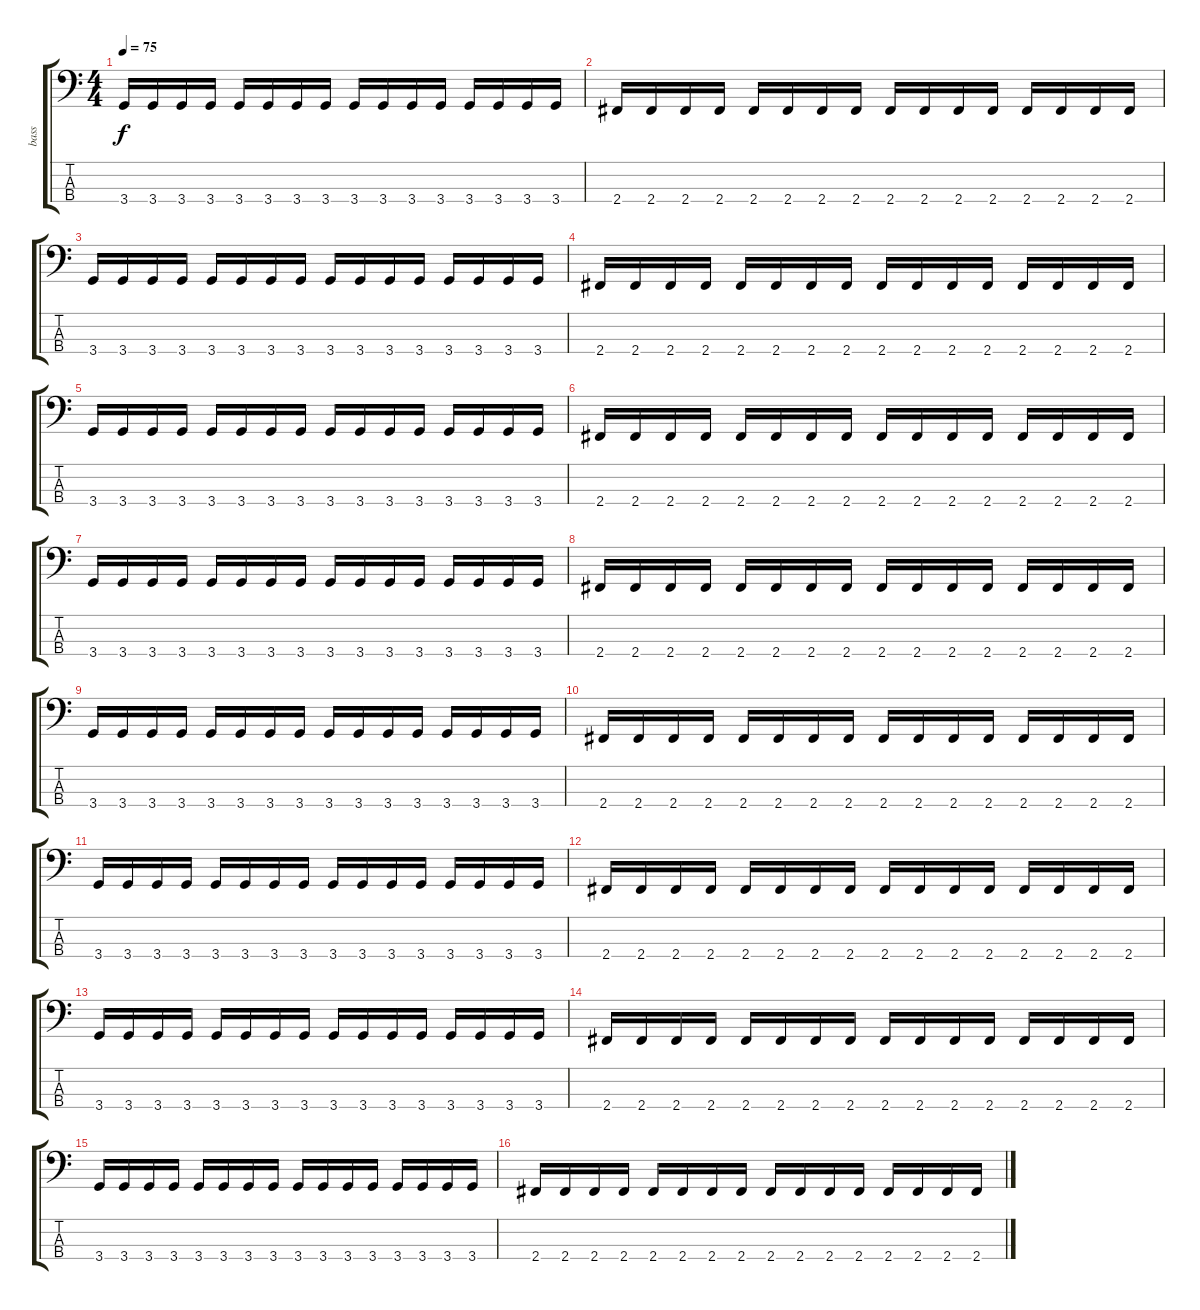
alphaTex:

\track ("bass" "bass") {instrument electricbassfinger}
\staff {score tabs}
\tuning (G2 D2 A1 E1) {hide}
\ts (4 4)
\tempo 75
\clef f4
\ks c
3.4.16{dy f} 3.4.16 3.4.16 3.4.16 3.4.16 3.4.16 3.4.16 3.4.16 3.4.16 3.4.16 3.4.16 3.4.16 3.4.16 3.4.16 3.4.16 3.4.16 |
2.4.16 2.4.16 2.4.16 2.4.16 2.4.16 2.4.16 2.4.16 2.4.16 2.4.16 2.4.16 2.4.16 2.4.16 2.4.16 2.4.16 2.4.16 2.4.16 |
3.4.16 3.4.16 3.4.16 3.4.16 3.4.16 3.4.16 3.4.16 3.4.16 3.4.16 3.4.16 3.4.16 3.4.16 3.4.16 3.4.16 3.4.16 3.4.16 |
2.4.16 2.4.16 2.4.16 2.4.16 2.4.16 2.4.16 2.4.16 2.4.16 2.4.16 2.4.16 2.4.16 2.4.16 2.4.16 2.4.16 2.4.16 2.4.16 |
3.4.16 3.4.16 3.4.16 3.4.16 3.4.16 3.4.16 3.4.16 3.4.16 3.4.16 3.4.16 3.4.16 3.4.16 3.4.16 3.4.16 3.4.16 3.4.16 |
2.4.16 2.4.16 2.4.16 2.4.16 2.4.16 2.4.16 2.4.16 2.4.16 2.4.16 2.4.16 2.4.16 2.4.16 2.4.16 2.4.16 2.4.16 2.4.16 |
3.4.16 3.4.16 3.4.16 3.4.16 3.4.16 3.4.16 3.4.16 3.4.16 3.4.16 3.4.16 3.4.16 3.4.16 3.4.16 3.4.16 3.4.16 3.4.16 |
2.4.16 2.4.16 2.4.16 2.4.16 2.4.16 2.4.16 2.4.16 2.4.16 2.4.16 2.4.16 2.4.16 2.4.16 2.4.16 2.4.16 2.4.16 2.4.16 |
3.4.16 3.4.16 3.4.16 3.4.16 3.4.16 3.4.16 3.4.16 3.4.16 3.4.16 3.4.16 3.4.16 3.4.16 3.4.16 3.4.16 3.4.16 3.4.16 |
2.4.16 2.4.16 2.4.16 2.4.16 2.4.16 2.4.16 2.4.16 2.4.16 2.4.16 2.4.16 2.4.16 2.4.16 2.4.16 2.4.16 2.4.16 2.4.16 |
3.4.16 3.4.16 3.4.16 3.4.16 3.4.16 3.4.16 3.4.16 3.4.16 3.4.16 3.4.16 3.4.16 3.4.16 3.4.16 3.4.16 3.4.16 3.4.16 |
2.4.16 2.4.16 2.4.16 2.4.16 2.4.16 2.4.16 2.4.16 2.4.16 2.4.16 2.4.16 2.4.16 2.4.16 2.4.16 2.4.16 2.4.16 2.4.16 |
3.4.16 3.4.16 3.4.16 3.4.16 3.4.16 3.4.16 3.4.16 3.4.16 3.4.16 3.4.16 3.4.16 3.4.16 3.4.16 3.4.16 3.4.16 3.4.16 |
2.4.16 2.4.16 2.4.16 2.4.16 2.4.16 2.4.16 2.4.16 2.4.16 2.4.16 2.4.16 2.4.16 2.4.16 2.4.16 2.4.16 2.4.16 2.4.16 |
3.4.16 3.4.16 3.4.16 3.4.16 3.4.16 3.4.16 3.4.16 3.4.16 3.4.16 3.4.16 3.4.16 3.4.16 3.4.16 3.4.16 3.4.16 3.4.16 |
2.4.16 2.4.16 2.4.16 2.4.16 2.4.16 2.4.16 2.4.16 2.4.16 2.4.16 2.4.16 2.4.16 2.4.16 2.4.16 2.4.16 2.4.16 2.4.16
